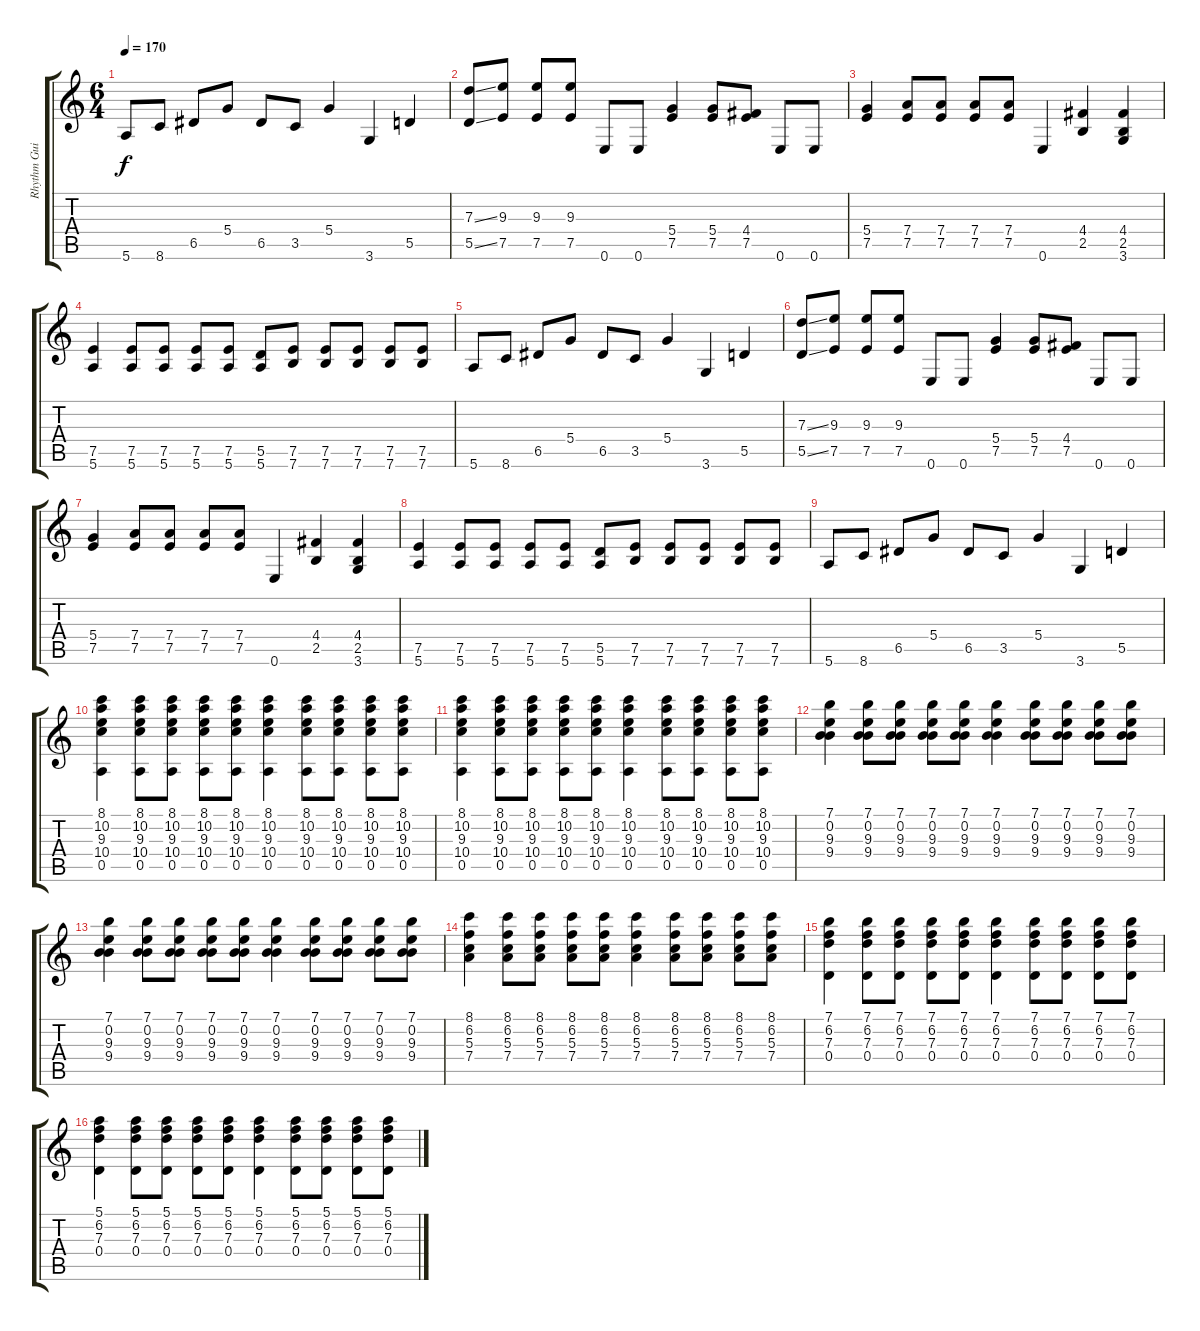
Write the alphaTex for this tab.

\track ("Rhythm Guitar I" "Rhythm Gui") {instrument distortionguitar}
\staff {score tabs}
\tuning (E4 B3 G3 D3 A2 E2) {hide}
\ts (6 4)
\tempo 170
\clef g2
\ks c
5.6.8{dy f} 8.6.8 6.5.8 5.4.8 6.5.8 3.5.8 5.4.4 3.6.4 5.5.4 |
(7.3{ss} 5.5{ss}).8 (9.3 7.5).8 (9.3 7.5).8 (9.3 7.5).8 0.6.8 0.6.8 (5.4 7.5).4 (5.4 7.5).8 (4.4 7.5).8 0.6.8 0.6.8 |
(5.4 7.5).4 (7.4 7.5).8 (7.4 7.5).8 (7.4 7.5).8 (7.4 7.5).8 0.6.4 (4.4 2.5).4 (4.4 2.5 3.6).4 |
(7.5 5.6).4 (7.5 5.6).8 (7.5 5.6).8 (7.5 5.6).8 (7.5 5.6).8 (5.5 5.6).8 (7.5 7.6).8 (7.5 7.6).8 (7.5 7.6).8 (7.5 7.6).8 (7.5 7.6).8 |
5.6.8 8.6.8 6.5.8 5.4.8 6.5.8 3.5.8 5.4.4 3.6.4 5.5.4 |
(7.3{ss} 5.5{ss}).8 (9.3 7.5).8 (9.3 7.5).8 (9.3 7.5).8 0.6.8 0.6.8 (5.4 7.5).4 (5.4 7.5).8 (4.4 7.5).8 0.6.8 0.6.8 |
(5.4 7.5).4 (7.4 7.5).8 (7.4 7.5).8 (7.4 7.5).8 (7.4 7.5).8 0.6.4 (4.4 2.5).4 (4.4 2.5 3.6).4 |
(7.5 5.6).4 (7.5 5.6).8 (7.5 5.6).8 (7.5 5.6).8 (7.5 5.6).8 (5.5 5.6).8 (7.5 7.6).8 (7.5 7.6).8 (7.5 7.6).8 (7.5 7.6).8 (7.5 7.6).8 |
5.6.8 8.6.8 6.5.8 5.4.8 6.5.8 3.5.8 5.4.4 3.6.4 5.5.4 |
(8.1 10.2 9.3 10.4 0.5).4 (8.1 10.2 9.3 10.4 0.5).8 (8.1 10.2 9.3 10.4 0.5).8 (8.1 10.2 9.3 10.4 0.5).8 (8.1 10.2 9.3 10.4 0.5).8 (8.1 10.2 9.3 10.4 0.5).4 (8.1 10.2 9.3 10.4 0.5).8 (8.1 10.2 9.3 10.4 0.5).8 (8.1 10.2 9.3 10.4 0.5).8 (8.1 10.2 9.3 10.4 0.5).8 |
(8.1 10.2 9.3 10.4 0.5).4 (8.1 10.2 9.3 10.4 0.5).8 (8.1 10.2 9.3 10.4 0.5).8 (8.1 10.2 9.3 10.4 0.5).8 (8.1 10.2 9.3 10.4 0.5).8 (8.1 10.2 9.3 10.4 0.5).4 (8.1 10.2 9.3 10.4 0.5).8 (8.1 10.2 9.3 10.4 0.5).8 (8.1 10.2 9.3 10.4 0.5).8 (8.1 10.2 9.3 10.4 0.5).8 |
(7.1 0.2 9.3 9.4).4 (7.1 0.2 9.3 9.4).8 (7.1 0.2 9.3 9.4).8 (7.1 0.2 9.3 9.4).8 (7.1 0.2 9.3 9.4).8 (7.1 0.2 9.3 9.4).4 (7.1 0.2 9.3 9.4).8 (7.1 0.2 9.3 9.4).8 (7.1 0.2 9.3 9.4).8 (7.1 0.2 9.3 9.4).8 |
(7.1 0.2 9.3 9.4).4 (7.1 0.2 9.3 9.4).8 (7.1 0.2 9.3 9.4).8 (7.1 0.2 9.3 9.4).8 (7.1 0.2 9.3 9.4).8 (7.1 0.2 9.3 9.4).4 (7.1 0.2 9.3 9.4).8 (7.1 0.2 9.3 9.4).8 (7.1 0.2 9.3 9.4).8 (7.1 0.2 9.3 9.4).8 |
(8.1 6.2 5.3 7.4).4 (8.1 6.2 5.3 7.4).8 (8.1 6.2 5.3 7.4).8 (8.1 6.2 5.3 7.4).8 (8.1 6.2 5.3 7.4).8 (8.1 6.2 5.3 7.4).4 (8.1 6.2 5.3 7.4).8 (8.1 6.2 5.3 7.4).8 (8.1 6.2 5.3 7.4).8 (8.1 6.2 5.3 7.4).8 |
(7.1 6.2 7.3 0.4).4 (7.1 6.2 7.3 0.4).8 (7.1 6.2 7.3 0.4).8 (7.1 6.2 7.3 0.4).8 (7.1 6.2 7.3 0.4).8 (7.1 6.2 7.3 0.4).4 (7.1 6.2 7.3 0.4).8 (7.1 6.2 7.3 0.4).8 (7.1 6.2 7.3 0.4).8 (7.1 6.2 7.3 0.4).8 |
(5.1 6.2 7.3 0.4).4 (5.1 6.2 7.3 0.4).8 (5.1 6.2 7.3 0.4).8 (5.1 6.2 7.3 0.4).8 (5.1 6.2 7.3 0.4).8 (5.1 6.2 7.3 0.4).4 (5.1 6.2 7.3 0.4).8 (5.1 6.2 7.3 0.4).8 (5.1 6.2 7.3 0.4).8 (5.1 6.2 7.3 0.4).8
